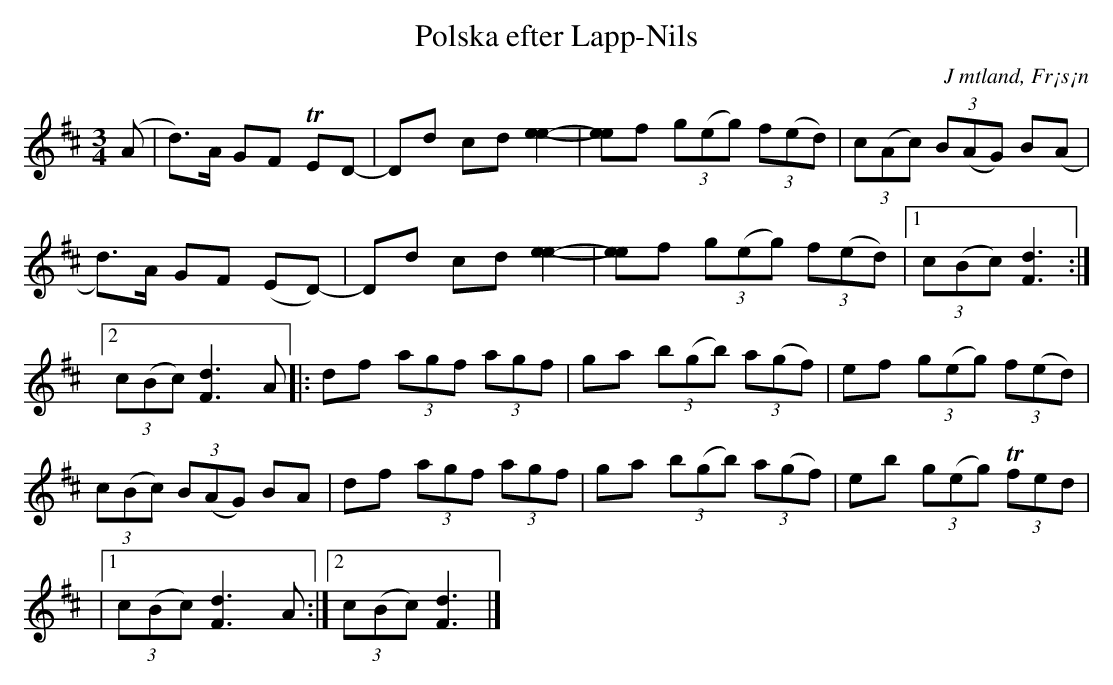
X:1
T:Polska efter Lapp-Nils
O:J mtland, Fr¡s¡n
M:3/4
L:1/8
K:D
(A | d>)A GF TED- | Dd cd [ee]2- | [ee]f (3g(eg) (3f(ed) | (3c(Ac) (3B(AG) B(A |
     d>)A GF (ED-) | Dd cd [ee]2- | [ee]f (3g(eg) (3f(ed) |1 (3c(Bc) [Fd]3 :|2
(3c(Bc) [Fd]3 A |: df (3agf (3agf | ga (3b(gb) (3a(gf) | ef (3g(eg) (3f(ed) |
(3c(Bc) (3B(AG) BA | df (3agf (3agf | ga (3b(gb) (3a(gf) | eb (3g(eg) (3Tfed |
|1 (3c(Bc) [Fd]3  A :|2 (3c(Bc) [Fd]3 |]
